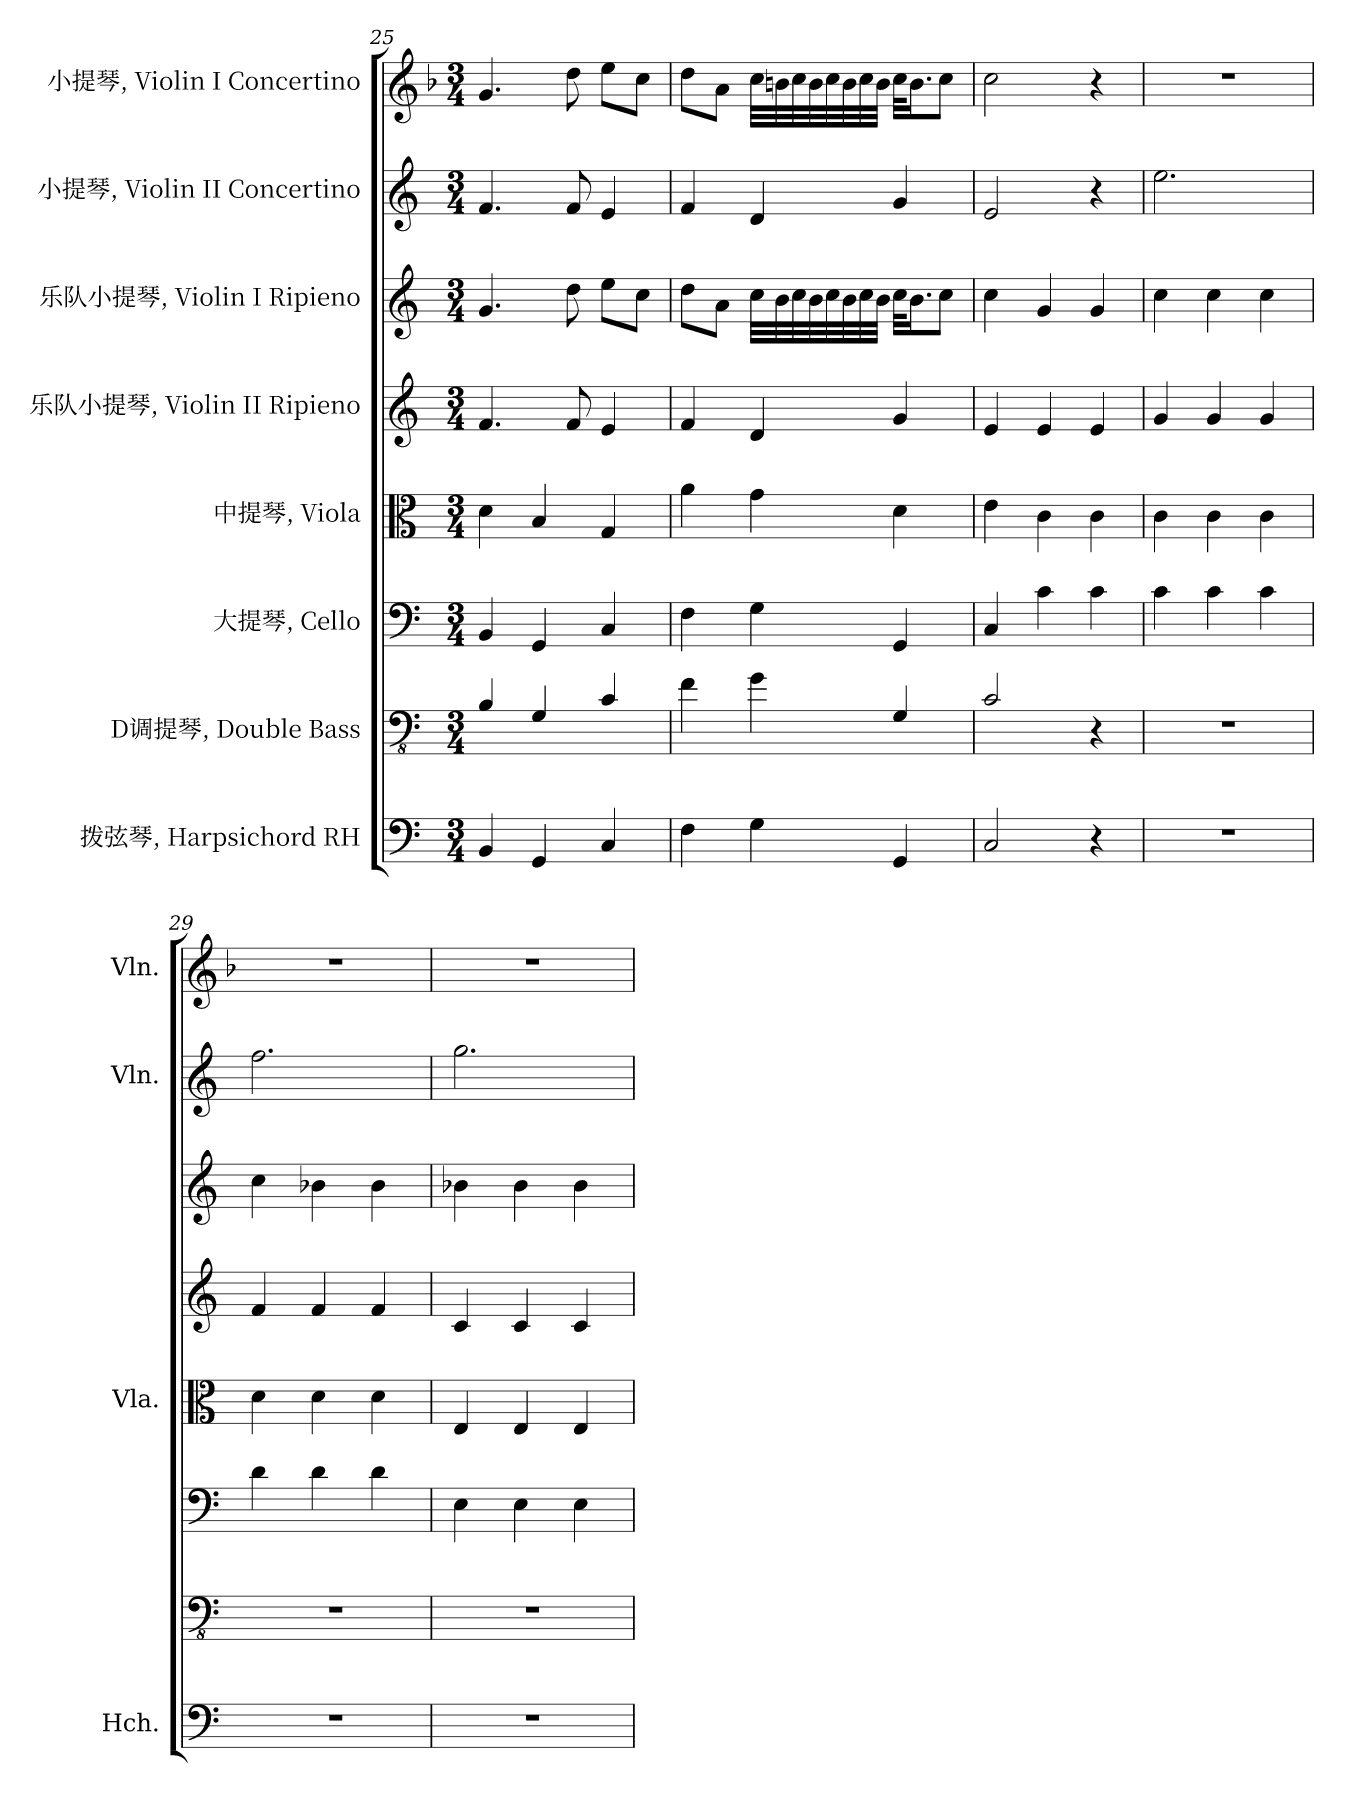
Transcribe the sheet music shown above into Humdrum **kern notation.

**kern	**kern	**kern	**kern	**kern	**kern	**kern	**kern
*part8	*part7	*part6	*part5	*part4	*part3	*part2	*part1
*staff8	*staff7	*staff6	*staff5	*staff4	*staff3	*staff2	*staff1
*I"拨弦琴, Harpsichord RH	*I"D调提琴, Double Bass	*I"大提琴, Cello	*I"中提琴, Viola	*I"乐队小提琴, Violin II Ripieno	*I"乐队小提琴, Violin I Ripieno	*I"小提琴, Violin II Concertino	*I"小提琴, Violin I Concertino
*I'Hch.	*	*	*I'Vla.	*	*	*I'Vln.	*I'Vln.
*clefF4	*clefFv4	*clefF4	*clefC3	*clefG2	*clefG2	*clefG2	*clefG2
*	*ITrd7c12	*	*	*	*	*	*
*k[]	*k[]	*k[]	*k[]	*k[]	*k[]	*k[]	*k[b-]
*M3/4	*M3/4	*M3/4	*M3/4	*M3/4	*M3/4	*M3/4	*M3/4
=25	=25	=25	=25	=25	=25	=25	=25
4BB/	4BBB/	4BB/	4d\	4.f/	4.g/	4.f/	4.g/
4GG/	4GGG/	4GG/	4B/	.	.	.	.
.	.	.	.	8f/	8dd\	8f/	8dd\
4C/	4CC/	4C/	4G/	4e/	8ee\L	4e/	8ee\L
.	.	.	.	.	8cc\J	.	8cc\J
=26	=26	=26	=26	=26	=26	=26	=26
4F\	4FF\	4F\	4a\	4f/	8dd\L	4f/	8dd\L
.	.	.	.	.	8a\J	.	8a\J
4G\	4GG\	4G\	4g\	4d/	32cc\LLL	4d/	32cc\LLL
.	.	.	.	.	32b\	.	32bn\
.	.	.	.	.	32cc\	.	32cc\
.	.	.	.	.	32b\	.	32b\
.	.	.	.	.	32cc\	.	32cc\
.	.	.	.	.	32b\	.	32b\
.	.	.	.	.	32cc\	.	32cc\
.	.	.	.	.	32b\JJJ	.	32b\JJJ
4GG/	4GGG/	4GG/	4d\	4g/	32cc\KLL	4g/	32cc\KLL
.	.	.	.	.	16.b\J	.	16.b\J
.	.	.	.	.	8cc\J	.	8cc\J
=27	=27	=27	=27	=27	=27	=27	=27
2C/	2CC/	4C/	4e\	4e/	4cc\	2e/	2cc\
.	.	4c\	4c\	4e/	4g/	.	.
4r	4r	4c\	4c\	4e/	4g/	4r	4r
=28	=28	=28	=28	=28	=28	=28	=28
2.r	2.r	4c\	4c\	4g/	4cc\	2.ee\	2.r
.	.	4c\	4c\	4g/	4cc\	.	.
.	.	4c\	4c\	4g/	4cc\	.	.
=29	=29	=29	=29	=29	=29	=29	=29
2.r	2.r	4d\	4d\	4f/	4cc\	2.ff\	2.r
.	.	4d\	4d\	4f/	4b-X\	.	.
.	.	4d\	4d\	4f/	4b-\	.	.
!!LO:PB:g=z
=30	=30	=30	=30	=30	=30	=30	=30
2.r	2.r	4E\	4E/	4c/	4b-X\	2.gg\	2.r
.	.	4E\	4E/	4c/	4b-\	.	.
.	.	4E\	4E/	4c/	4b-\	.	.
=	=	=	=	=	=	=	=
*-	*-	*-	*-	*-	*-	*-	*-
